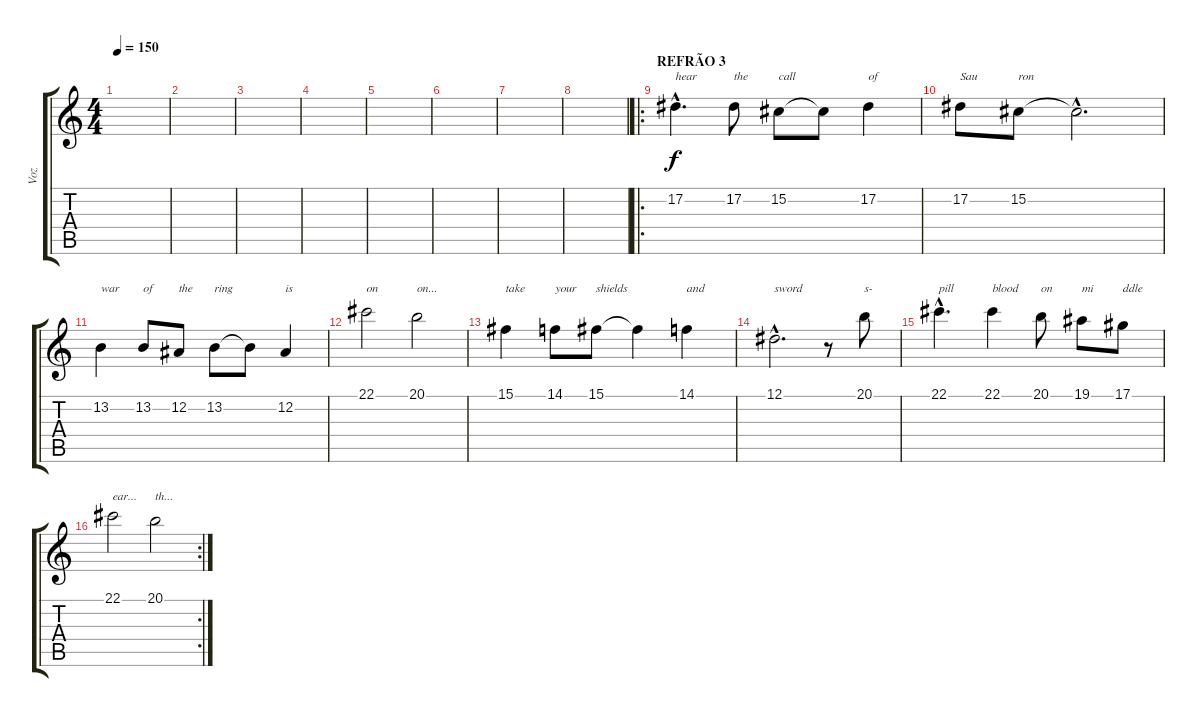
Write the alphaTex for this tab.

\track ("Voz" "Voz") {instrument lead6voice}
\staff {score tabs}
\tuning (Eb4 Bb3 Gb3 Db3 Ab2 Eb2) {hide}
\ts (4 4)
\tempo 150
\clef g2
\ks c
|
|
|
|
|
|
|
|
\ro
\section ("" "REFRÃO 3")
17.2{hac}.4{d txt "hear"} 17.2.8{txt "the"} 15.2.8{txt "call"} 15.2{t}.8 17.2.4{txt "of"} |
17.2.8{txt "Sau"} 15.2.8{txt "ron"} 15.2{hac t}.2{d} |
13.2.4{txt "war"} 13.2.8{txt "of"} 12.2.8{txt "the"} 13.2.8{txt "ring"} 13.2{t}.8 12.2.4{txt "is"} |
22.1.2{txt "on"} 20.1.2{txt "on..."} |
15.1.4{txt "take"} 14.1.8{txt "your"} 15.1.8{txt "shields"} 15.1{t}.4 14.1.4{txt "and"} |
12.1{hac}.2{d txt "sword"} r.8 20.1.8{txt "s-"} |
22.1{hac}.4{d txt "pill"} 22.1.4{txt "blood"} 20.1.8{txt "on"} 19.1.8{txt "mi"} 17.1.8{txt "ddle"} |
\rc 2
22.1.2{txt "ear..."} 20.1.2{txt "th..."}
